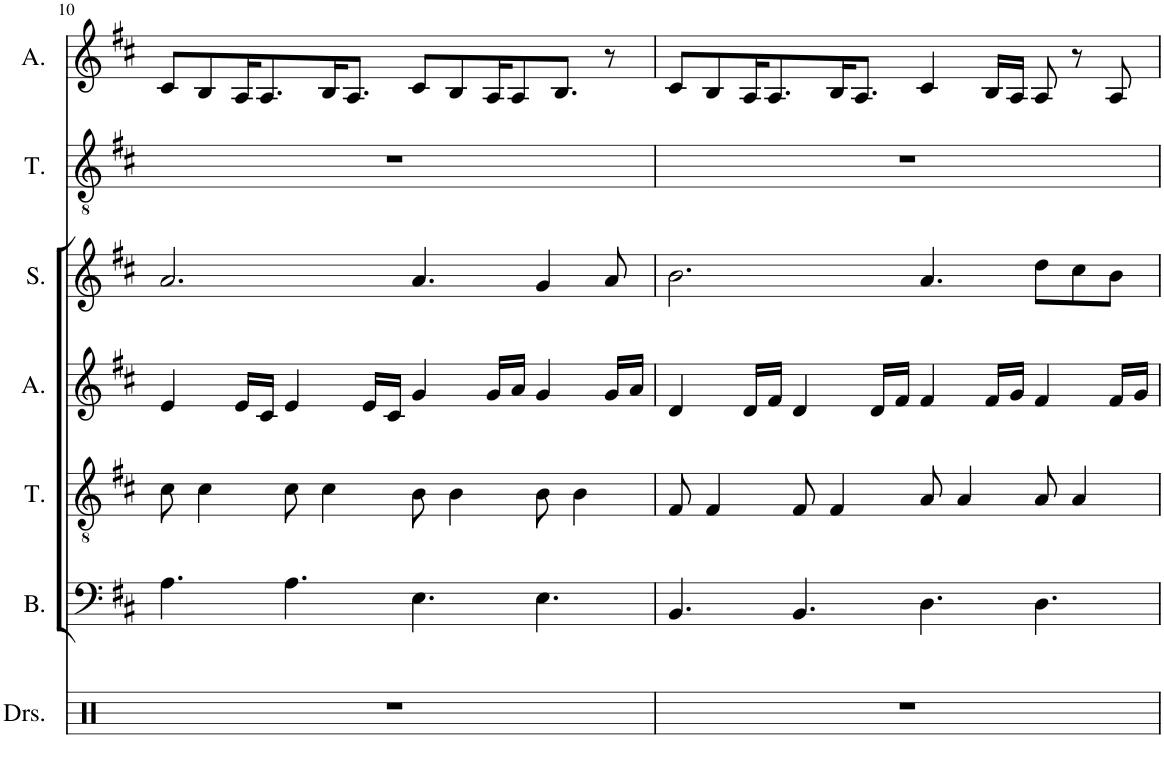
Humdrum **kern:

**kern	**kern	**kern	**kern	**kern	**kern	**kern
*part7	*part6	*part5	*part4	*part3	*part2	*part1
*staff7	*staff6	*staff5	*staff4	*staff3	*staff2	*staff1
*I"Drumset	*I"Bass	*I"Tenor	*I"Alto	*I"Soprano	*I"Tenor	*I"Alto
*I'Drs.	*I'B.	*I'T.	*I'A.	*I'S.	*I'T.	*I'A.
!!LO:PB:g=z
*clefX	*clefF4	*clefGv2	*clefG2	*clefG2	*clefGv2	*clefG2
*k[]	*k[f#c#]	*k[f#c#]	*k[f#c#]	*k[f#c#]	*k[f#c#]	*k[f#c#]
*M12/8	*M12/8	*M12/8	*M12/8	*M12/8	*M12/8	*M12/8
=10	=10	=10	=10	=10	=10	=10
1.r	4.A\	8c#\	4e/	2.a/	1.r	8c#/L
.	.	4c#\	.	.	.	8B/
.	.	.	16e/LL	.	.	16A/K
.	.	.	16c#/JJ	.	.	8.A/
.	4.A\	8c#\	4e/	.	.	.
.	.	4c#\	.	.	.	16B/K
.	.	.	.	.	.	8.A/J
.	.	.	16e/LL	.	.	.
.	.	.	16c#/JJ	.	.	.
.	4.E\	8B\	4g/	4.a/	.	8c#/L
.	.	4B\	.	.	.	8B/
.	.	.	16g/LL	.	.	16A/K
.	.	.	16a/JJ	.	.	8A/
.	4.E\	8B\	4g/	4g/	.	.
.	.	.	.	.	.	8.B/J
.	.	4B\	.	.	.	.
.	.	.	16g/LL	8a/	.	8r
.	.	.	16a/JJ	.	.	.
=11	=11	=11	=11	=11	=11	=11
1.r	4.BB/	8F#/	4d/	2.b\	1.r	8c#/L
.	.	4F#/	.	.	.	8B/
.	.	.	16d/LL	.	.	16A/K
.	.	.	16f#/JJ	.	.	8.A/
.	4.BB/	8F#/	4d/	.	.	.
.	.	4F#/	.	.	.	16B/K
.	.	.	.	.	.	8.A/J
.	.	.	16d/LL	.	.	.
.	.	.	16f#/JJ	.	.	.
.	4.D\	8A/	4f#/	4.a/	.	4c#/
.	.	4A/	.	.	.	.
.	.	.	16f#/LL	.	.	16B/LL
.	.	.	16g/JJ	.	.	16A/JJ
.	4.D\	8A/	4f#/	8dd\L	.	8A/
.	.	4A/	.	8cc#\	.	8r
.	.	.	16f#/LL	8b\J	.	8A/
.	.	.	16g/JJ	.	.	.
=	=	=	=	=	=	=
*-	*-	*-	*-	*-	*-	*-
